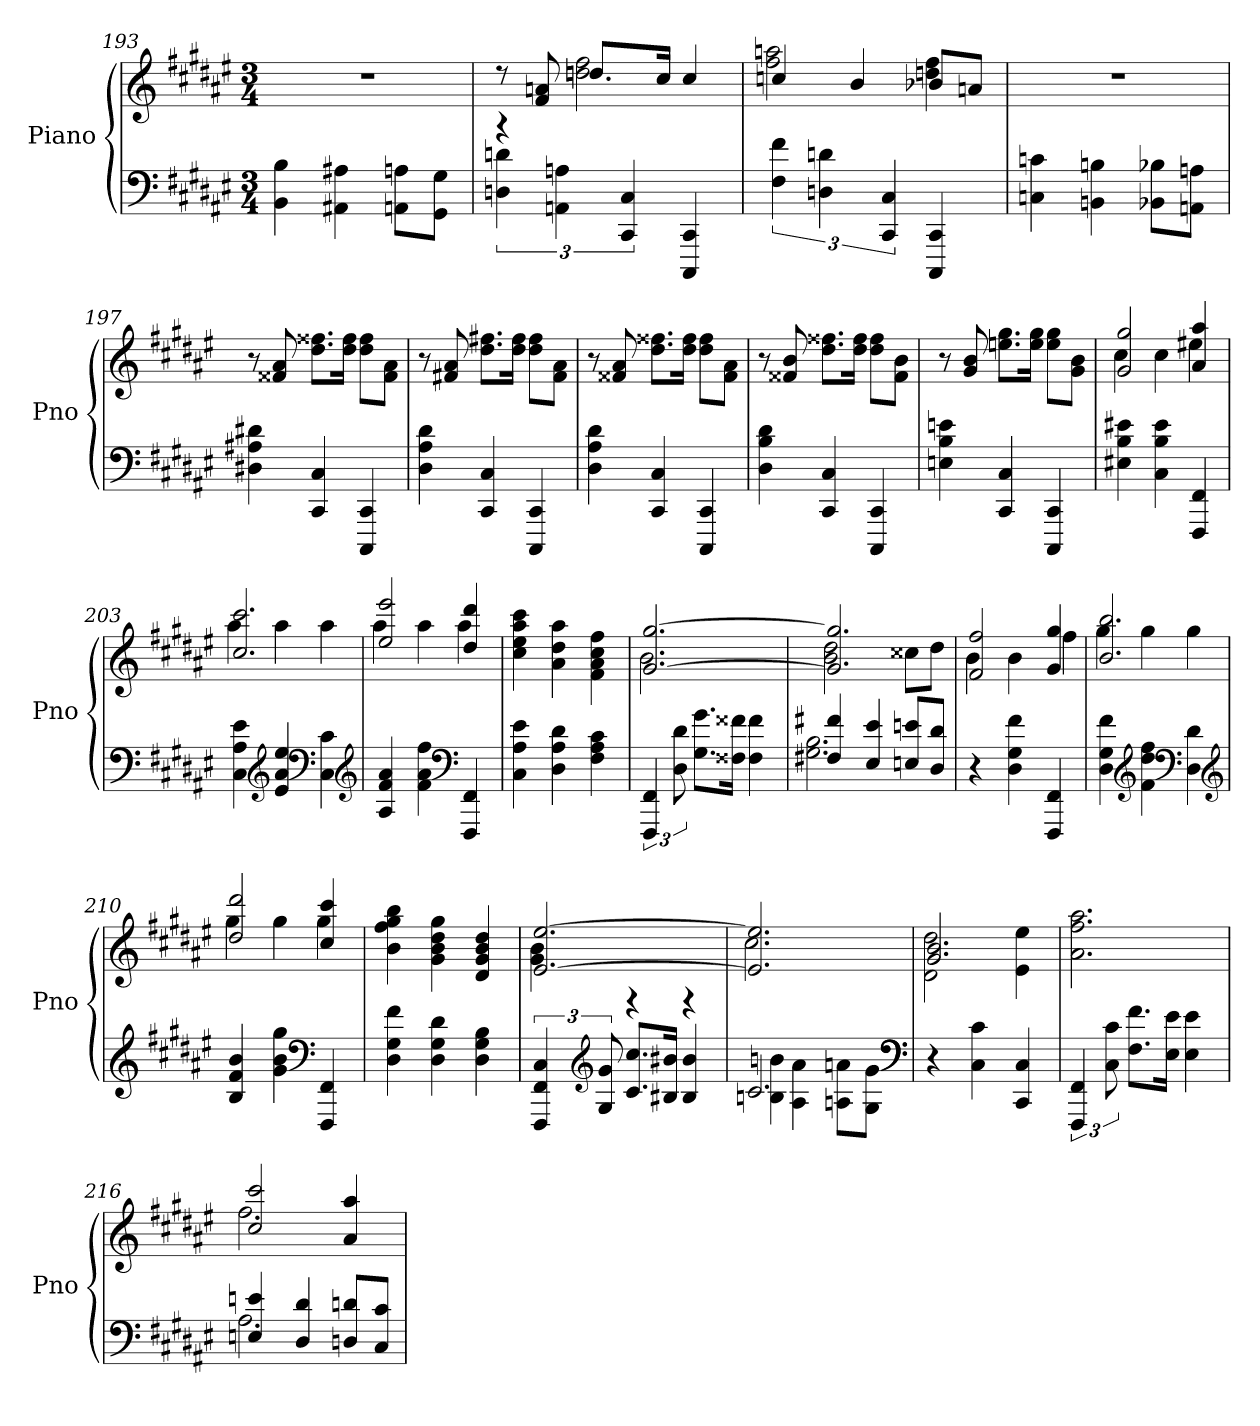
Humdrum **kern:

**kern	**kern
*part1	*part1
*staff2	*staff1
*I"Piano	*
*I'Pno	*
*clefF4	*clefG2
*k[f#c#g#d#a#e#]	*k[f#c#g#d#a#e#]
*M3/4	*M3/4
=193	=193
4BB 4B	2.r
4AA#X 4A#X	.
8AAn 8AnL	.
8GG# 8G#J	.
=194	=194
*	*^
6Dn 6dn	8r	4r
.	8f# 8an	.
6AAn 6An	.	.
.	8.ddnL	2ddn 2ff#
6CC# 6C#	.	.
.	16cc#Jk	.
4CCC# 4CC#	4cc#	.
=195	=195	=195
6F# 6f#	4ccn	2ff# 2aan
6Dn 6dn	.	.
.	4b	.
6CC# 6C#	.	.
4CCC# 4CC#	8b-XL	4ddn 4ff#
.	8anJ	.
*	*v	*v
=196	=196
4Cn 4cn	2.r
4BBn 4Bn	.
8BB-X 8B-XL	.
8AAn 8AnJ	.
=197	=197
4D#X 4A#X 4d#X	8r
.	8f##X 8a#
4CC# 4C#	8.dd# 8.ff##XL
.	16dd# 16ff##Jk
4CCC# 4CC#	8dd# 8ff##L
.	8f## 8a#J
=198	=198
4D# 4A# 4d#	8r
.	8f#X 8a#
4CC# 4C#	8.dd# 8.ff#XL
.	16dd# 16ff#Jk
4CCC# 4CC#	8dd# 8ff#L
.	8f# 8a#J
=199	=199
4D# 4A# 4d#	8r
.	8f##X 8a#
4CC# 4C#	8.dd# 8.ff##XL
.	16dd# 16ff##Jk
4CCC# 4CC#	8dd# 8ff##L
.	8f## 8a#J
=200	=200
4D# 4B 4d#	8r
.	8f##X 8b
4CC# 4C#	8.dd# 8.ff##XL
.	16dd# 16ff##Jk
4CCC# 4CC#	8dd# 8ff##L
.	8f## 8bJ
=201	=201
4En 4B 4en	8r
.	8g# 8b
4CC# 4C#	8.een 8.gg#L
.	16ee 16gg#Jk
4CCC# 4CC#	8ee 8gg#L
.	8g# 8bJ
=202	=202
*	*^
4E#X 4B 4e#X	2g# 2gg#	4cc#
4C# 4B 4e#	.	4cc#
4FFF# 4FF#	4a# 4aa#	4ee#X
=203	=203	=203
4C# 4A# 4e#	2.cc# 2.ccc#	4aa#
*clefG2	*	*
4e# 4a# 4ee#	.	4aa#
*clefF4	*	*
4C# 4c#	.	4aa#
*clefG2	*	*
=204	=204	=204
4A# 4f# 4a#	2ee# 2eee#	4aa#
4f# 4a# 4ff#	.	4aa#
*clefF4	*	*
4FFF# 4FF#	4dd# 4ddd#	4aa#
*	*v	*v
=205	=205
4C# 4A# 4e#	4cc# 4ee# 4aa# 4ccc#
4D# 4A# 4d#	4a# 4dd# 4aa#
4F# 4A# 4c#	4f# 4a# 4cc# 4ff#
=206	=206
*	*^
6FFF# 6FF#	[2.g# [2.gg#	2.b
12D# 12d#	.	.
8.G# 8.g#L	.	.
16F##X 16f##XJk	.	.
4F## 4f##	.	.
=207	=207	=207
*^	*	*
4F#X 4f#X	2.G# 2.B	2.g#] 2.gg#]	2b 2dd#
4E# 4e#	.	.	.
8En 8enL	.	.	8cc##XL
8D# 8d#J	.	.	8dd#J
*v	*v	*	*
=208	=208	=208
4r	2f# 2ff#	4b
4D# 4G# 4f#	.	4b
4FFF# 4FF#	4g# 4gg#	4ff#
=209	=209	=209
4D# 4G# 4f#	2.b 2.bb	4gg#
*clefG2	*	*
4f# 4dd# 4ff#	.	4gg#
*clefF4	*	*
4D# 4d#	.	4gg#
*clefG2	*	*
=210	=210	=210
4B 4f# 4b	2dd# 2ddd#	4gg#
4g# 4b 4gg#	.	4gg#
*clefF4	*	*
4FFF# 4FF#	4cc# 4ccc#	4gg#
*	*v	*v
=211	=211
4D# 4G# 4f#	4b 4ff# 4gg# 4bb
4D# 4G# 4d#	4g# 4b 4dd# 4gg#
4D# 4G# 4B	4d# 4g# 4b 4dd#
=212	=212
*	*^
6FFF# 6FF# 6C#	[2.e# [2.ee#	4g# 4b
*clefG2	*	*
12G# 12g#	.	.
8.c# 8.cc#L	.	4r
16B#X 16b#XJk	.	.
4B# 4b#	.	4r
=213	=213	=213
*^	*	*
2.c#	4Bn 4bn	2.e#] 2.ee#]	2.cc#
.	4A# 4a#	.	.
.	8An 8anL	.	.
.	8G# 8g#J	.	.
*v	*v	*	*
*clefF4	*	*
=214	=214	=214
4r	2.g# 2.b	2d# 2dd#
4C# 4c#	.	.
4CC# 4C#	.	4e# 4ee#
*	*v	*v
=215	=215
6FFF# 6FF#	2.a# 2.ff# 2.aa#
12C# 12c#	.
8.F# 8.f#L	.
16E# 16e#Jk	.
4E# 4e#	.
=216	=216
*^	*^
4En 4en	2.A#	2cc# 2ccc#	2.ff#
4D# 4d#	.	.	.
8Dn 8dnL	.	4a# 4aa#	.
8C# 8c#J	.	.	.
*v	*v	*	*
*	*v	*v
=	=
*-	*-
